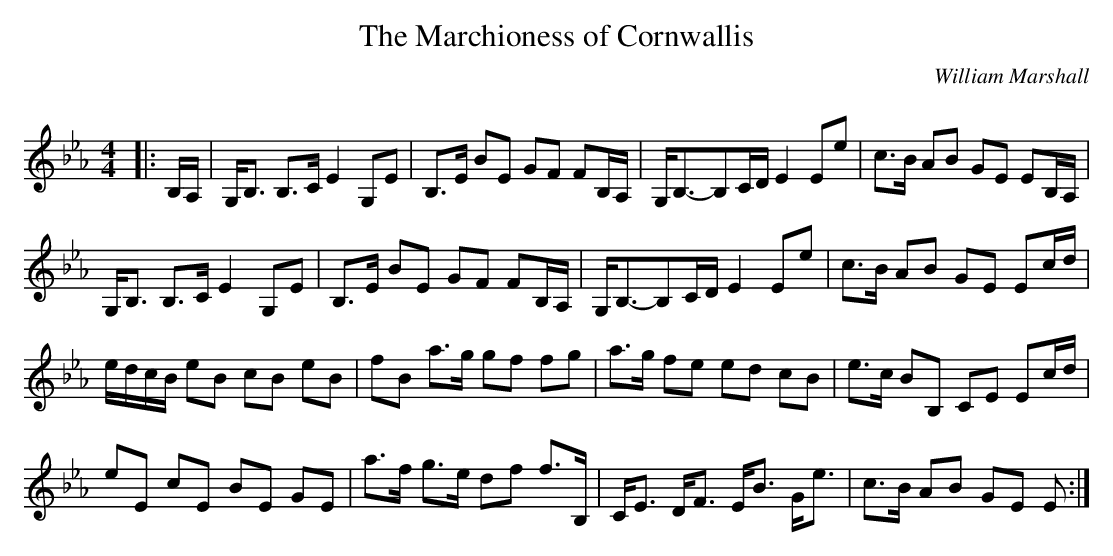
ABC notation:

X:1
T: The Marchioness of Cornwallis
C:William Marshall
Q: 128
K:Eb
M:4/4
L:1/16
|:B,A,|G,B,3 B,3C E4 G,2E2|B,3E B2E2 G2F2 F2B,A,|G,B,3-B,2CD E4 E2e2|c3B A2B2 G2E2 E2B,A,|
G,B,3 B,3C E4 G,2E2|B,3E B2E2 G2F2 F2B,A,|G,B,3-B,2CD E4 E2e2|c3B A2B2 G2E2 E2cd|
edcB e2B2 c2B2 e2B2|f2B2 a3g g2f2 f2g2|a3g f2e2 e2d2 c2B2|e3c B2B,2 C2E2 E2cd|
e2E2 c2E2 B2E2 G2E2|a3f g3e d2f2 f3B,|CE3 DF3 EB3 Ge3|c3B A2B2 G2E2 E2:|
